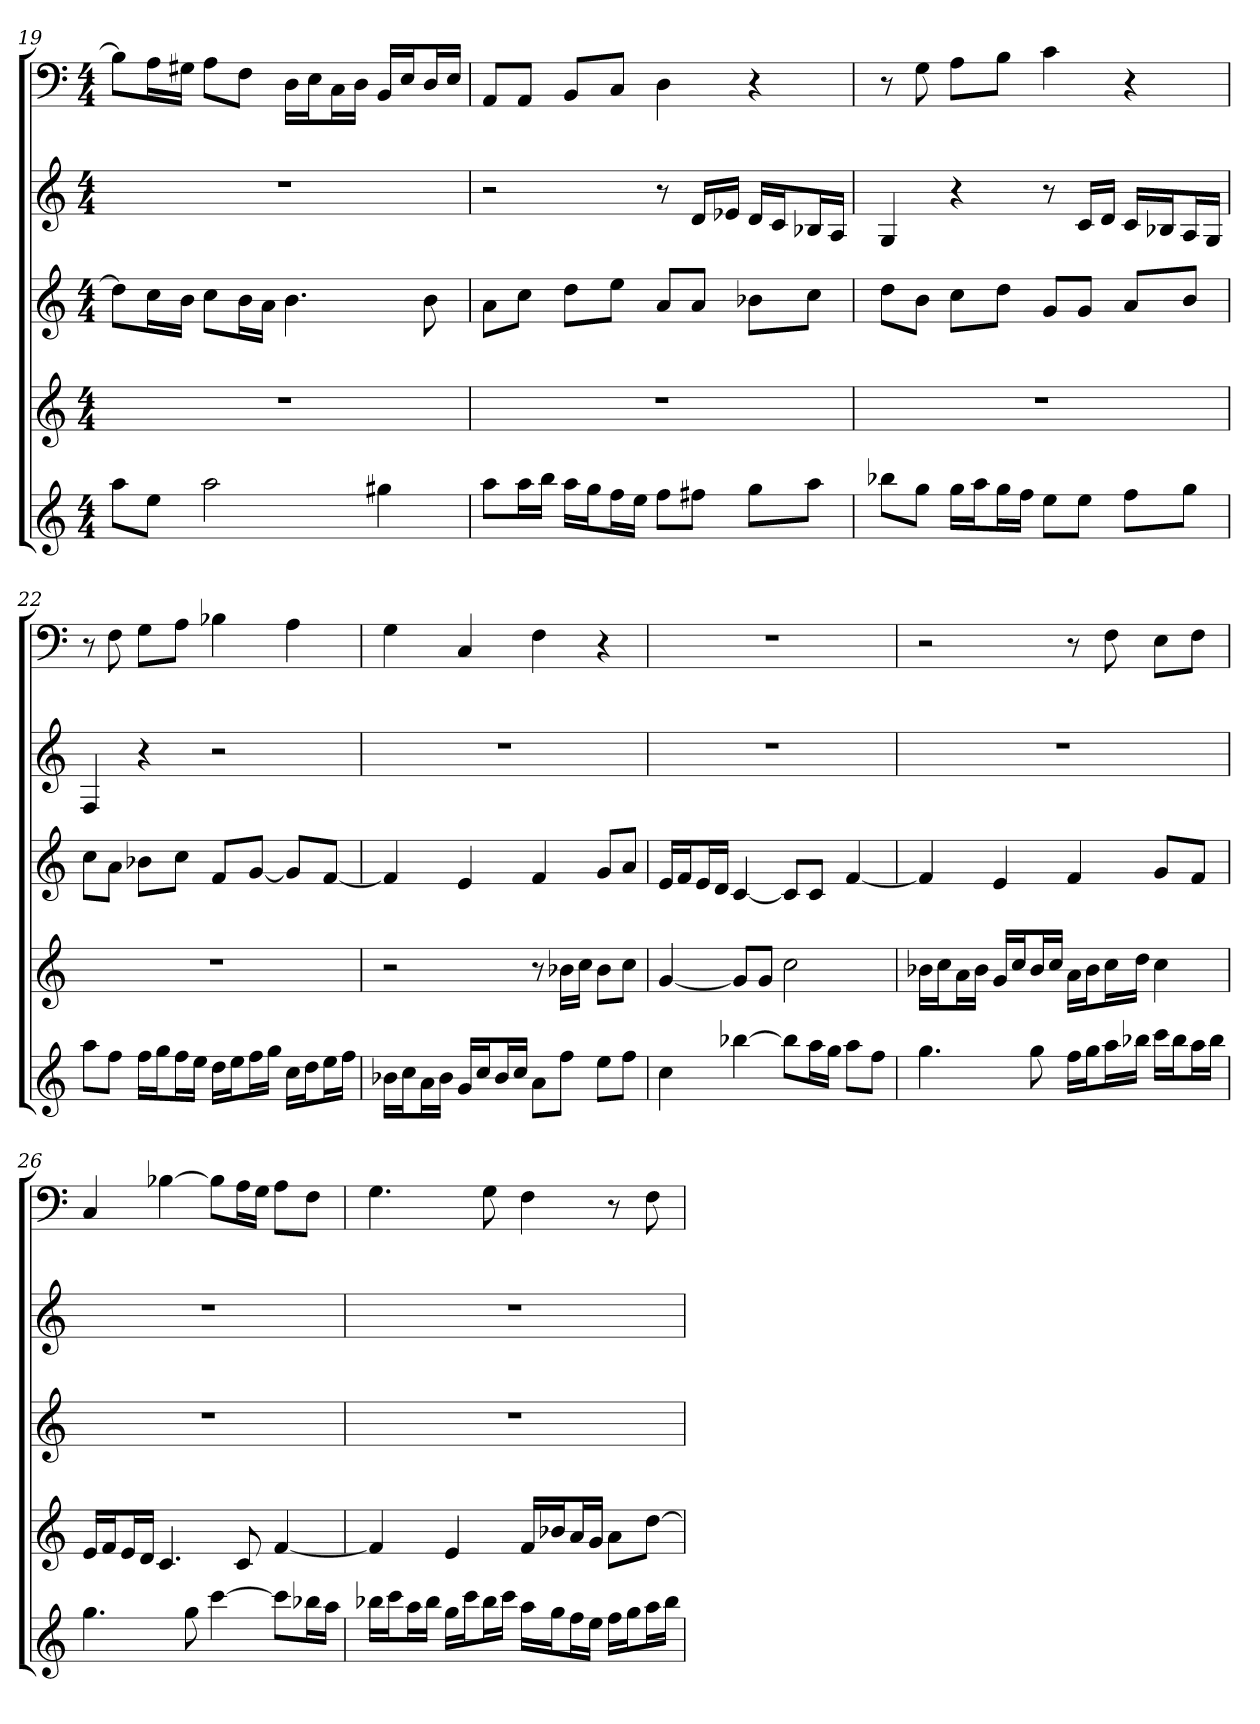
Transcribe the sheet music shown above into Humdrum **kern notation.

**kern	**kern	**kern	**kern	**kern
*part5	*part4	*part3	*part2	*part1
*staff5	*staff4	*staff3	*staff2	*staff1
*k[]	*k[]	*k[]	*k[]	*k[]
*M4/4	*M4/4	*M4/4	*M4/4	*M4/4
=19	=19	=19	=19	=19
8aaL	1r	8ddL]	1r	8BL]
8eeJ	.	16ccL	.	16AL
.	.	16bJJ	.	16G#XJJ
2aa	.	8ccL	.	8AL
.	.	16bL	.	8FJ
.	.	16aJJ	.	.
.	.	4.b	.	16DLL
.	.	.	.	16EJ
.	.	.	.	16CL
.	.	.	.	16DJJ
4gg#X	.	.	.	16BBLL
.	.	.	.	16EJ
.	.	8b	.	16DL
.	.	.	.	16EJJ
=20	=20	=20	=20	=20
8aaL	1r	8aL	2r	8AAL
16aaL	.	8ccJ	.	8AAJ
16bbJJ	.	.	.	.
16aaLL	.	8ddL	.	8BBL
16ggJ	.	.	.	.
16ffL	.	8eeJ	.	8CJ
16eeJJ	.	.	.	.
8ffL	.	8aL	8r	4D
8ff#XJ	.	8aJ	16dLL	.
.	.	.	16e-XJJ	.
8ggL	.	8b-XL	16dLL	4r
.	.	.	16cJ	.
8aaJ	.	8ccJ	16B-XL	.
.	.	.	16AJJ	.
=21	=21	=21	=21	=21
8bb-XL	1r	8ddL	4G	8r
8ggJ	.	8bJ	.	8G
16ggLL	.	8ccL	4r	8AL
16aaJ	.	.	.	.
16ggL	.	8ddJ	.	8BJ
16ffJJ	.	.	.	.
8eeL	.	8gL	8r	4c
8eeJ	.	8gJ	16cLL	.
.	.	.	16dJJ	.
8ffL	.	8aL	16cLL	4r
.	.	.	16B-XJ	.
8ggJ	.	8bJ	16AL	.
.	.	.	16GJJ	.
=22	=22	=22	=22	=22
8aaL	1r	8ccL	4F	8r
8ffJ	.	8aJ	.	8F
16ffLL	.	8b-XL	4r	8GL
16ggJ	.	.	.	.
16ffL	.	8ccJ	.	8AJ
16eeJJ	.	.	.	.
16ddLL	.	8fL	2r	4B-X
16eeJ	.	.	.	.
16ffL	.	[8gJ	.	.
16ggJJ	.	.	.	.
16ccLL	.	8gL]	.	4A
16ddJ	.	.	.	.
16eeL	.	[8fJ	.	.
16ffJJ	.	.	.	.
=23	=23	=23	=23	=23
16b-XLL	2r	4f]	1r	4G
16ccJ	.	.	.	.
16aL	.	.	.	.
16b-JJ	.	.	.	.
16gLL	.	4e	.	4C
16ccJ	.	.	.	.
16b-L	.	.	.	.
16ccJJ	.	.	.	.
8aL	8r	4f	.	4F
8ffJ	16b-XLL	.	.	.
.	16ccJJ	.	.	.
8eeL	8b-L	8gL	.	4r
8ffJ	8ccJ	8aJ	.	.
=24	=24	=24	=24	=24
4cc	[4g	16eLL	1r	1r
.	.	16fJ	.	.
.	.	16eL	.	.
.	.	16dJJ	.	.
[4bb-X	8gL]	[4c	.	.
.	8gJ	.	.	.
8bb-L]	2cc	8cL]	.	.
16aaL	.	8cJ	.	.
16ggJJ	.	.	.	.
8aaL	.	[4f	.	.
8ffJ	.	.	.	.
=25	=25	=25	=25	=25
4.gg	16b-XLL	4f]	1r	2r
.	16ccJ	.	.	.
.	16aL	.	.	.
.	16b-JJ	.	.	.
.	16gLL	4e	.	.
.	16ccJ	.	.	.
8gg	16b-L	.	.	.
.	16ccJJ	.	.	.
16ffLL	16aLL	4f	.	8r
16ggJ	16b-J	.	.	.
16aaL	16ccL	.	.	8F
16bb-XJJ	16ddJJ	.	.	.
16cccLL	4cc	8gL	.	8EL
16bb-J	.	.	.	.
16aaL	.	8fJ	.	8FJ
16bb-JJ	.	.	.	.
=26	=26	=26	=26	=26
4.gg	16eLL	1r	1r	4C
.	16fJ	.	.	.
.	16eL	.	.	.
.	16dJJ	.	.	.
.	4.c	.	.	[4B-X
8gg	.	.	.	.
[4ccc	.	.	.	8B-L]
.	8c	.	.	16AL
.	.	.	.	16GJJ
8cccL]	[4f	.	.	8AL
16bb-XL	.	.	.	8FJ
16aaJJ	.	.	.	.
=27	=27	=27	=27	=27
16bb-XLL	4f]	1r	1r	4.G
16cccJ	.	.	.	.
16aaL	.	.	.	.
16bb-JJ	.	.	.	.
16ggLL	4e	.	.	.
16cccJ	.	.	.	.
16bb-L	.	.	.	8G
16cccJJ	.	.	.	.
16aaLL	16fLL	.	.	4F
16ggJ	16b-XJ	.	.	.
16ffL	16aL	.	.	.
16eeJJ	16gJJ	.	.	.
16ffLL	8aL	.	.	8r
16ggJ	.	.	.	.
16aaL	[8ddJ	.	.	8F
16bb-JJ	.	.	.	.
=	=	=	=	=
*-	*-	*-	*-	*-
